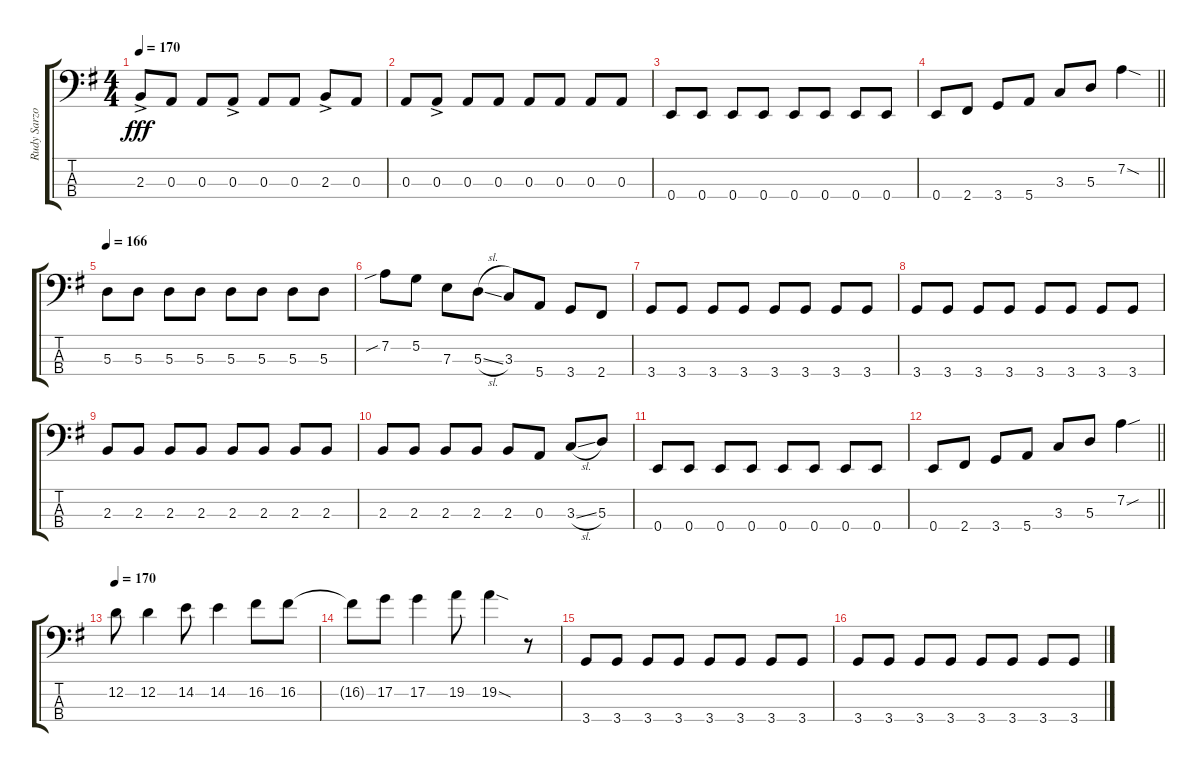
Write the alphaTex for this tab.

\track ("Rudy Sarzo" "Rudy Sarzo") {instrument electricbassfinger}
\staff {score tabs}
\tuning (G2 D2 A1 E1) {hide}
\ts (4 4)
\tempo 170
\clef f4
\ks g
2.3{ac}.8{dy fff} 0.3.8 0.3.8 0.3{ac}.8 0.3.8 0.3.8 2.3{ac}.8 0.3.8 |
0.3.8 0.3{ac}.8 0.3.8 0.3.8 0.3.8 0.3.8 0.3.8 0.3.8 |
0.4.8 0.4.8 0.4.8 0.4.8 0.4.8 0.4.8 0.4.8 0.4.8 |
\barLineRight lightlight
0.4.8 2.4.8 3.4.8 5.4.8 3.3.8 5.3.8 7.2{sod}.4 |
\tempo 166
5.3.8 5.3.8 5.3.8 5.3.8 5.3.8 5.3.8 5.3.8 5.3.8 |
7.2{sib}.8 5.2.8 7.3.8 5.3{sl}.8 3.3.8 5.4.8 3.4.8 2.4.8 |
3.4.8 3.4.8 3.4.8 3.4.8 3.4.8 3.4.8 3.4.8 3.4.8 |
3.4.8 3.4.8 3.4.8 3.4.8 3.4.8 3.4.8 3.4.8 3.4.8 |
2.3.8 2.3.8 2.3.8 2.3.8 2.3.8 2.3.8 2.3.8 2.3.8 |
2.3.8 2.3.8 2.3.8 2.3.8 2.3.8 0.3.8 3.3{sl}.8 5.3.8 |
0.4.8 0.4.8 0.4.8 0.4.8 0.4.8 0.4.8 0.4.8 0.4.8 |
\barLineRight lightlight
0.4.8 2.4.8 3.4.8 5.4.8 3.3.8 5.3.8 7.2{sou}.4 |
\tempo 170
12.2.8 12.2.4 14.2.8 14.2.4 16.2.8 16.2.8 |
16.2{t}.8 17.2.8 17.2.4 19.2.8 19.2{sod}.4 r.8 |
3.4.8 3.4.8 3.4.8 3.4.8 3.4.8 3.4.8 3.4.8 3.4.8 |
3.4.8 3.4.8 3.4.8 3.4.8 3.4.8 3.4.8 3.4.8 3.4.8
